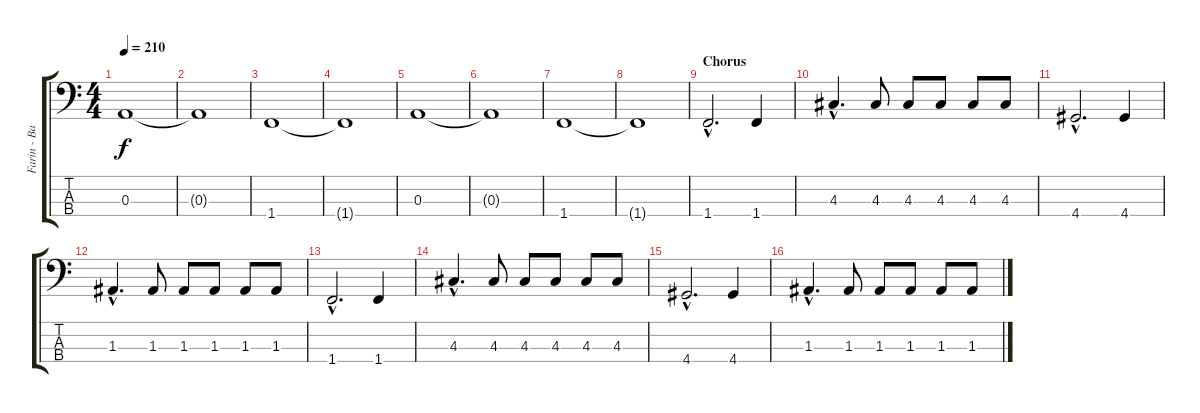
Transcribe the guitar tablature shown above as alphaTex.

\track ("Farin - Bass" "Farin - Ba") {instrument electricbasspick}
\staff {score tabs}
\tuning (G2 D2 A1 E1) {hide}
\ts (4 4)
\tempo 210
\clef f4
\ks c
0.3.1{dy f} |
0.3{t}.1 |
1.4.1 |
1.4{t}.1 |
0.3.1 |
0.3{t}.1 |
1.4.1 |
1.4{t}.1 |
\section ("" "Chorus")
1.4{hac}.2{d} 1.4.4 |
4.3{hac}.4{d} 4.3.8 4.3.8 4.3.8 4.3.8 4.3.8 |
4.4{hac}.2{d} 4.4.4 |
1.3{hac}.4{d} 1.3.8 1.3.8 1.3.8 1.3.8 1.3.8 |
1.4{hac}.2{d} 1.4.4 |
4.3{hac}.4{d} 4.3.8 4.3.8 4.3.8 4.3.8 4.3.8 |
4.4{hac}.2{d} 4.4.4 |
1.3{hac}.4{d} 1.3.8 1.3.8 1.3.8 1.3.8 1.3.8
